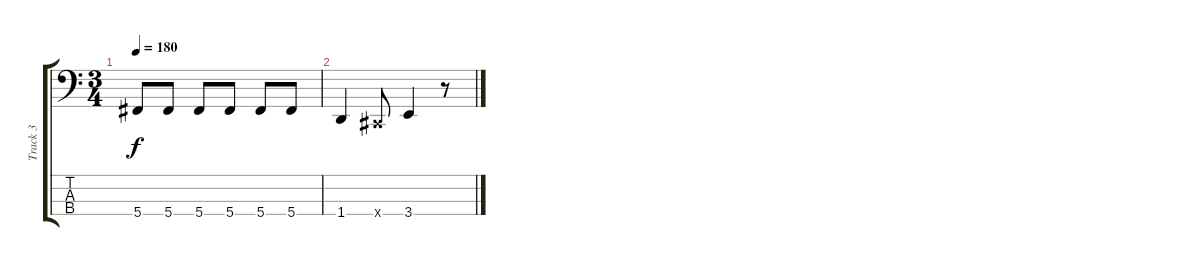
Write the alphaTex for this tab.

\track ("Track 3" "Track 3") {instrument electricbassfinger}
\staff {score tabs}
\tuning (Gb2 Db2 Ab1 Db1) {hide}
\ts (3 4)
\tempo 180
\clef f4
\ks c
5.4.8{dy f} 5.4.8 5.4.8 5.4.8 5.4.8 5.4.8 |
1.4.4 0.4{x}.8 3.4.4 r.8
